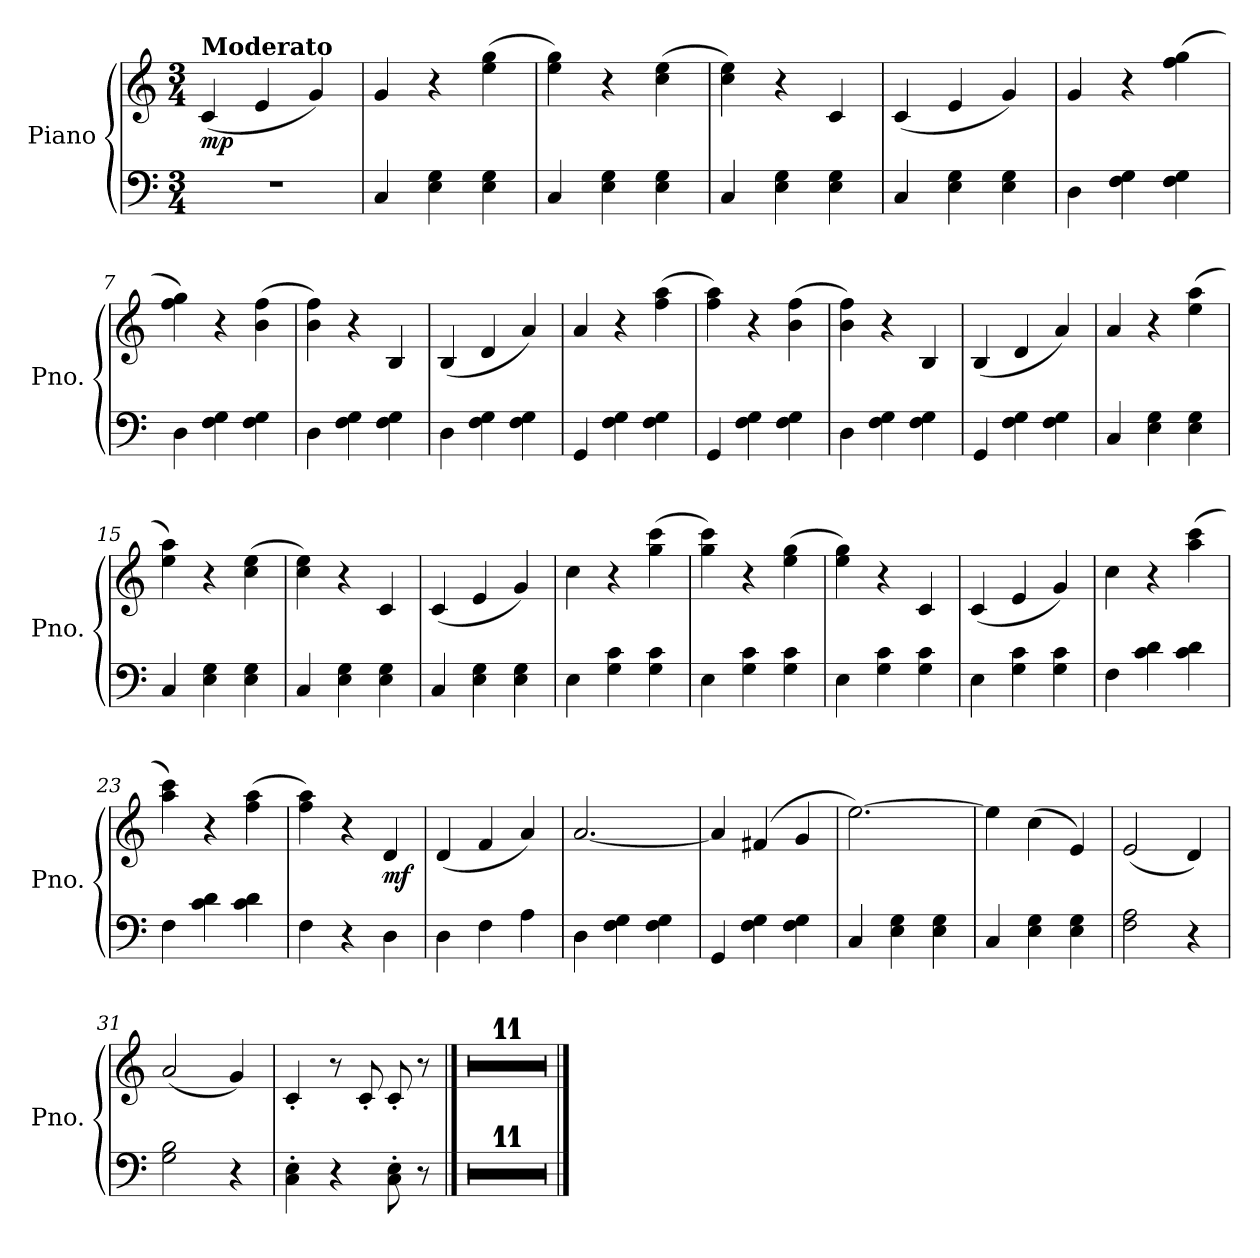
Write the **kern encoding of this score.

**kern	**kern	**dynam
*part1	*part1	*part1
*staff2	*staff1	*staff1/2
*I"Piano	*	*
*I'Pno.	*	*
*clefF4	*clefG2	*
*k[]	*k[]	*
*M3/4	*M3/4	*
*MM102	*MM102	*
=1	=1	=1
!	!LO:TX:a:B:t=Moderato	!
!	!	!LO:DY:b
2.r	(<4c/	mp
.	4e/	.
.	4g/)	.
=2	=2	=2
4C/	4g/	.
4E\ 4G\	4r	.
4E\ 4G\	(>4ee\ 4gg\	.
=3	=3	=3
4C/	4ee\ 4gg\)	.
4E\ 4G\	4r	.
4E\ 4G\	(>4cc\ 4ee\	.
=4	=4	=4
4C/	4cc\ 4ee\)	.
4E\ 4G\	4r	.
4E\ 4G\	4c/	.
=5	=5	=5
4C/	(<4c/	.
4E\ 4G\	4e/	.
4E\ 4G\	4g/)	.
=6	=6	=6
4D\	4g/	.
4F\ 4G\	4r	.
4F\ 4G\	(>4ff\ 4gg\	.
=7	=7	=7
4D\	4ff\ 4gg\)	.
4F\ 4G\	4r	.
4F\ 4G\	(>4b\ 4ff\	.
=8	=8	=8
4D\	4b\ 4ff\)	.
4F\ 4G\	4r	.
4F\ 4G\	4B/	.
=9	=9	=9
4D\	(<4B/	.
4F\ 4G\	4d/	.
4F\ 4G\	4a/)	.
=10	=10	=10
4GG/	4a/	.
4F\ 4G\	4r	.
4F\ 4G\	(>4ff\ 4aa\	.
!!LO:LB:g=z
=11	=11	=11
4GG/	4ff\ 4aa\)	.
4F\ 4G\	4r	.
4F\ 4G\	(>4b\ 4ff\	.
=12	=12	=12
4D\	4b\ 4ff\)	.
4F\ 4G\	4r	.
4F\ 4G\	4B/	.
=13	=13	=13
4GG/	(<4B/	.
4F\ 4G\	4d/	.
4F\ 4G\	4a/)	.
=14	=14	=14
4C/	4a/	.
4E\ 4G\	4r	.
4E\ 4G\	(>4ee\ 4aa\	.
=15	=15	=15
4C/	4ee\ 4aa\)	.
4E\ 4G\	4r	.
4E\ 4G\	(>4cc\ 4ee\	.
=16	=16	=16
4C/	4cc\ 4ee\)	.
4E\ 4G\	4r	.
4E\ 4G\	4c/	.
=17	=17	=17
4C/	(<4c/	.
4E\ 4G\	4e/	.
4E\ 4G\	4g/)	.
=18	=18	=18
4E\	4cc\	.
4G\ 4c\	4r	.
4G\ 4c\	(>4gg\ 4ccc\	.
=19	=19	=19
4E\	4gg\ 4ccc\)	.
4G\ 4c\	4r	.
4G\ 4c\	(>4ee\ 4gg\	.
=20	=20	=20
4E\	4ee\ 4gg\)	.
4G\ 4c\	4r	.
4G\ 4c\	4c/	.
=21	=21	=21
4E\	(<4c/	.
4G\ 4c\	4e/	.
4G\ 4c\	4g/)	.
!!LO:LB:g=z
=22	=22	=22
4F\	4cc\	.
4c\ 4d\	4r	.
4c\ 4d\	(>4aa\ 4ccc\	.
=23	=23	=23
4F\	4aa\ 4ccc\)	.
4c\ 4d\	4r	.
4c\ 4d\	(>4ff\ 4aa\	.
=24	=24	=24
4F\	4ff\ 4aa\)	.
4r	4r	.
!	!	!LO:DY:b
4D\	4d/	mf
=25	=25	=25
4D\	(<4d/	.
4F\	4f/	.
4A\	4a/)	.
=26	=26	=26
4D\	[2.a/	.
4F\ 4G\	.	.
4F\ 4G\	.	.
=27	=27	=27
4GG/	4a/]	.
4F\ 4G\	(<4f#X/	.
4F\ 4G\	4g/	.
=28	=28	=28
4C/	[2.ee\)	.
4E\ 4G\	.	.
4E\ 4G\	.	.
=29	=29	=29
4C/	4ee\]	.
4E\ 4G\	(>4cc\	.
4E\ 4G\	4e/)	.
=30	=30	=30
2F\ 2A\	(<2e/	.
4r	4d/)	.
=31	=31	=31
2G\ 2B\	(<2a/	.
4r	4g/)	.
=32	=32	=32
4C\' 4E\'	4c'/	.
4r	8r	.
.	8c'/	.
8C\' 8E\'	8c'/	.
8r	8r	.
!!LO:LB:g=z
==33	==33	==33
2.r	2.r	.
=34	=34	=34
2.r	2.r	.
=35	=35	=35
2.r	2.r	.
=36	=36	=36
2.r	2.r	.
=37	=37	=37
2.r	2.r	.
=38	=38	=38
2.r	2.r	.
=39	=39	=39
2.r	2.r	.
=40	=40	=40
2.r	2.r	.
=41	=41	=41
2.r	2.r	.
=42	=42	=42
2.r	2.r	.
=43	=43	=43
2.r	2.r	.
==	==	==
*-	*-	*-
